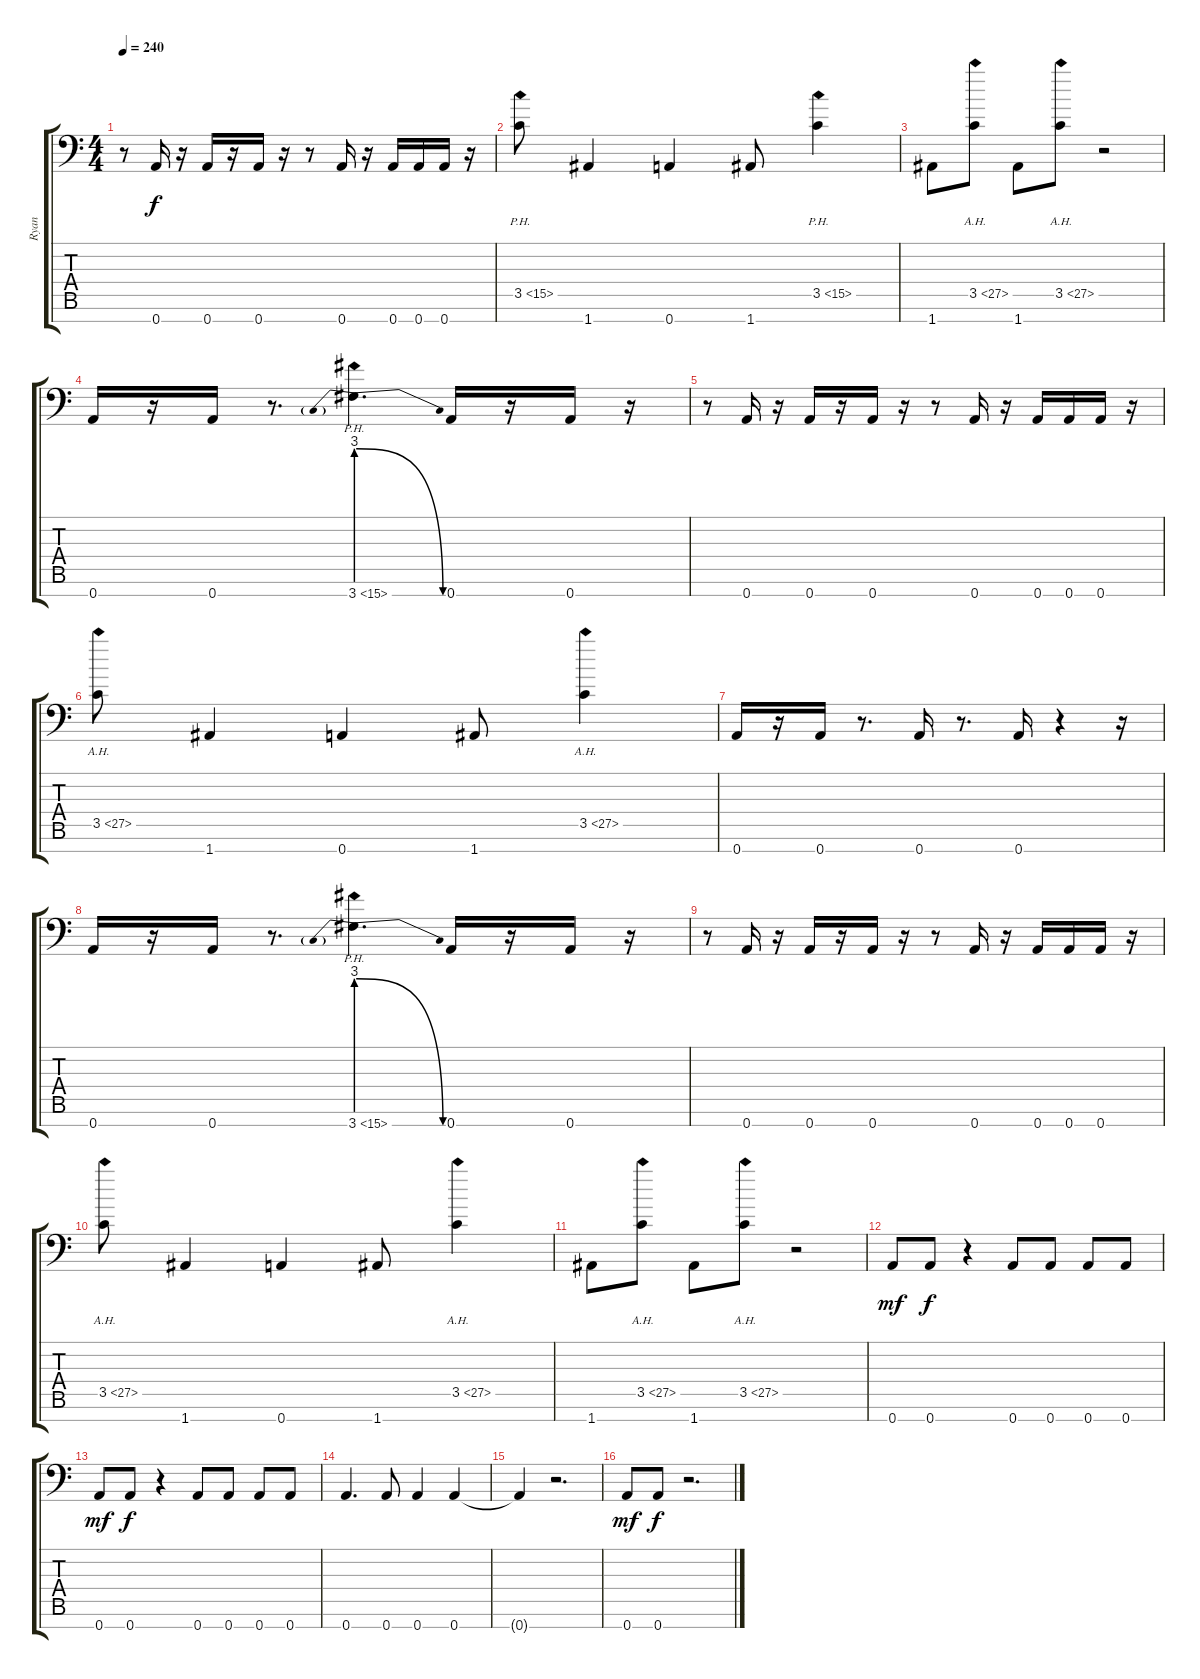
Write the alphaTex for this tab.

\track ("Ryan" "Ryan") {instrument acousticguitarsteel}
\staff {score tabs}
\tuning (E4 B3 Gb3 D3 A2 E2 A1) {hide}
\ts (4 4)
\tempo 240
\clef f4
\ks c
r.8{dy f} 0.7.16 r.16 0.7.16 r.16 0.7.16 r.16 r.8 0.7.16 r.16 0.7.16 0.7.16 0.7.16 r.16 |
3.5{ph 12}.8 1.7.4 0.7.4 1.7.8 3.5{ph 12}.4 |
1.7.8 3.5{ah 24}.8 1.7.8 3.5{ah 24}.8 r.2 |
0.7.16 r.16 0.7.16 r.8{d} 3.7{be (prebendrelease 0 12 60 0) ph 12}.4{d} 0.7.16 r.16 0.7.16 r.16 |
r.8 0.7.16 r.16 0.7.16 r.16 0.7.16 r.16 r.8 0.7.16 r.16 0.7.16 0.7.16 0.7.16 r.16 |
3.5{ah 24}.8 1.7.4 0.7.4 1.7.8 3.5{ah 24}.4 |
0.7.16 r.16 0.7.16 r.8{d} 0.7.16 r.8{d} 0.7.16 r.4 r.16 |
0.7.16 r.16 0.7.16 r.8{d} 3.7{be (prebendrelease 0 12 60 0) ph 12}.4{d} 0.7.16 r.16 0.7.16 r.16 |
r.8 0.7.16 r.16 0.7.16 r.16 0.7.16 r.16 r.8 0.7.16 r.16 0.7.16 0.7.16 0.7.16 r.16 |
3.5{ah 24}.8 1.7.4 0.7.4 1.7.8 3.5{ah 24}.4 |
1.7.8 3.5{ah 24}.8 1.7.8 3.5{ah 24}.8 r.2 |
0.7.8{dy mf} 0.7.8{dy f} r.4 0.7.8 0.7.8 0.7.8 0.7.8 |
0.7.8{dy mf} 0.7.8{dy f} r.4 0.7.8 0.7.8 0.7.8 0.7.8 |
0.7.4{d} 0.7.8 0.7.4 0.7.4 |
0.7{t}.4 r.2{d} |
0.7.8{dy mf} 0.7.8{dy f} r.2{d}
